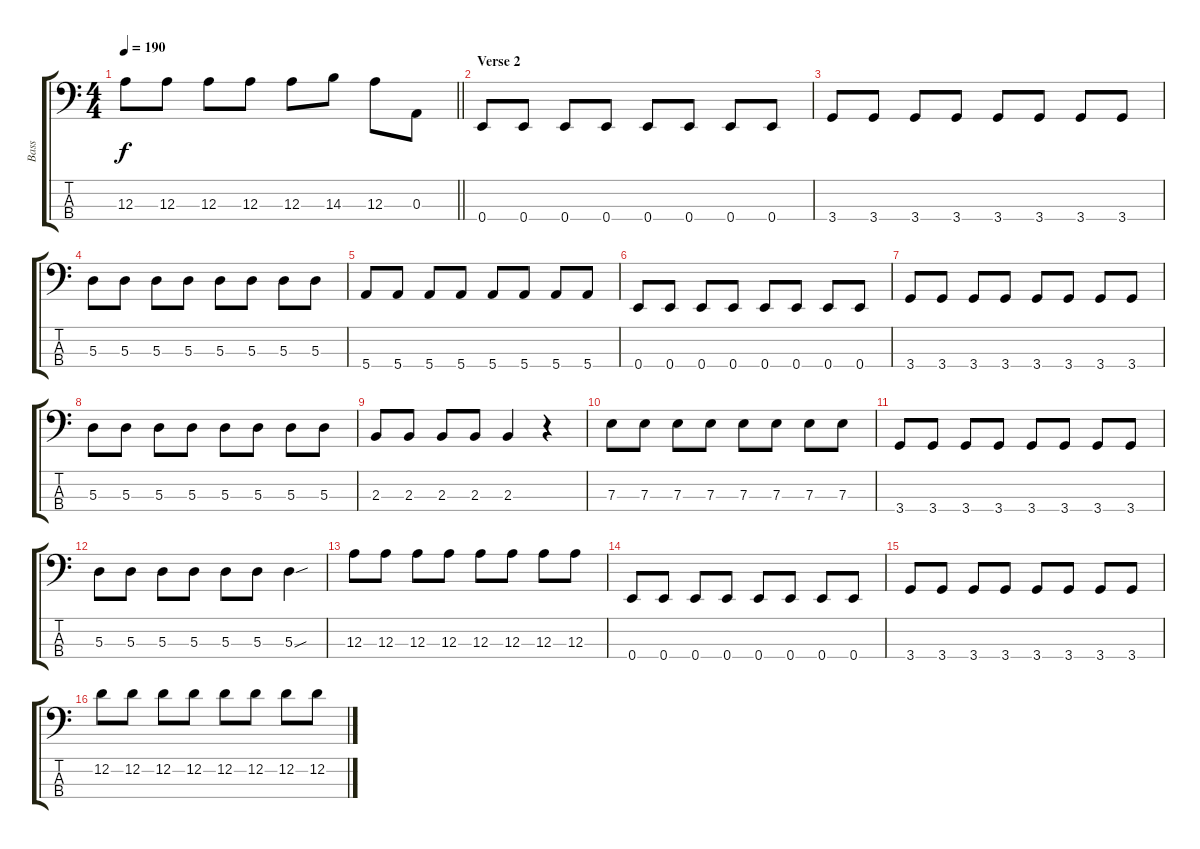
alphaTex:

\track ("Bass" "Bass") {instrument electricbasspick}
\staff {score tabs}
\tuning (G2 D2 A1 E1) {hide}
\ts (4 4)
\tempo 190
\clef f4
\barLineRight lightlight
\ks c
12.3.8{dy f} 12.3.8 12.3.8 12.3.8 12.3.8 14.3.8 12.3.8 0.3.8 |
\section ("" "Verse 2")
0.4.8 0.4.8 0.4.8 0.4.8 0.4.8 0.4.8 0.4.8 0.4.8 |
3.4.8 3.4.8 3.4.8 3.4.8 3.4.8 3.4.8 3.4.8 3.4.8 |
5.3.8 5.3.8 5.3.8 5.3.8 5.3.8 5.3.8 5.3.8 5.3.8 |
5.4.8 5.4.8 5.4.8 5.4.8 5.4.8 5.4.8 5.4.8 5.4.8 |
0.4.8 0.4.8 0.4.8 0.4.8 0.4.8 0.4.8 0.4.8 0.4.8 |
3.4.8 3.4.8 3.4.8 3.4.8 3.4.8 3.4.8 3.4.8 3.4.8 |
5.3.8 5.3.8 5.3.8 5.3.8 5.3.8 5.3.8 5.3.8 5.3.8 |
2.3.8 2.3.8 2.3.8 2.3.8 2.3.4 r.4 |
7.3.8 7.3.8 7.3.8 7.3.8 7.3.8 7.3.8 7.3.8 7.3.8 |
3.4.8 3.4.8 3.4.8 3.4.8 3.4.8 3.4.8 3.4.8 3.4.8 |
5.3.8 5.3.8 5.3.8 5.3.8 5.3.8 5.3.8 5.3{sou}.4 |
12.3.8 12.3.8 12.3.8 12.3.8 12.3.8 12.3.8 12.3.8 12.3.8 |
0.4.8 0.4.8 0.4.8 0.4.8 0.4.8 0.4.8 0.4.8 0.4.8 |
3.4.8 3.4.8 3.4.8 3.4.8 3.4.8 3.4.8 3.4.8 3.4.8 |
12.2.8 12.2.8 12.2.8 12.2.8 12.2.8 12.2.8 12.2.8 12.2.8
